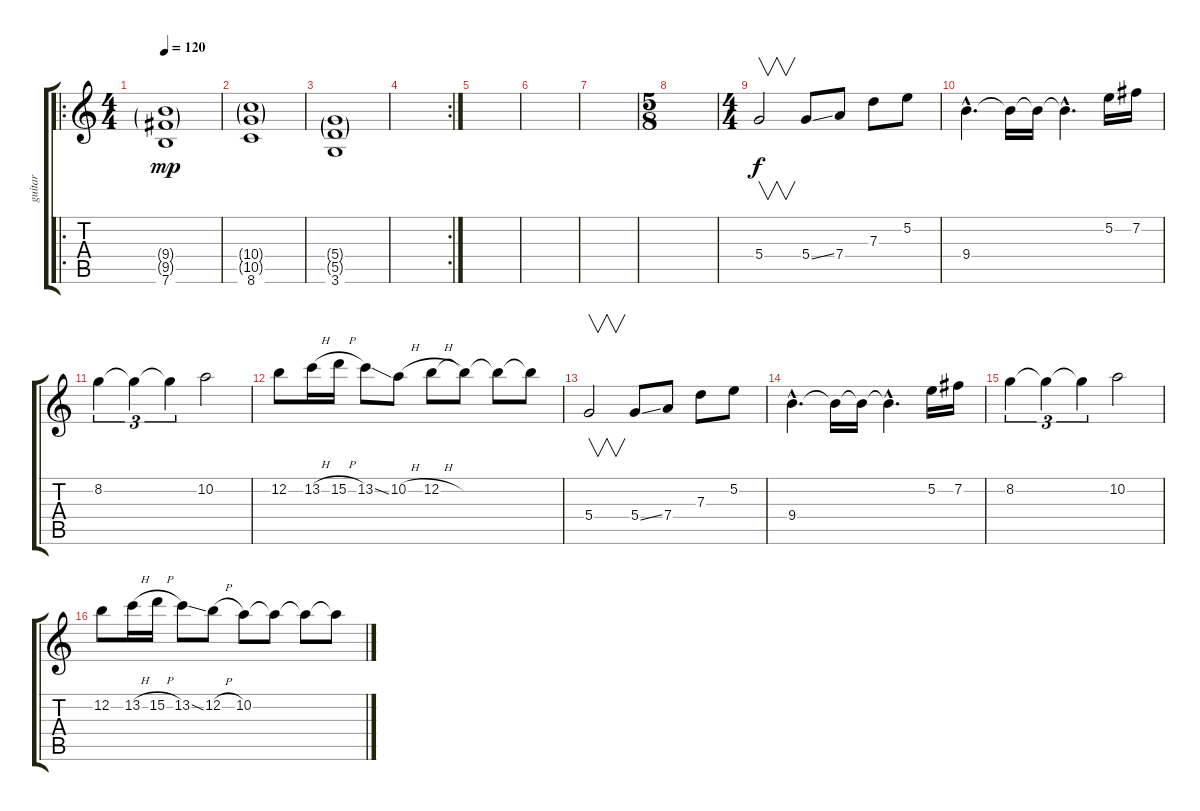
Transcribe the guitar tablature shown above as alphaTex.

\track ("guitar" "guitar") {instrument distortionguitar}
\staff {score tabs}
\tuning (E4 B3 G3 D3 A2 E2) {hide}
\ro
\ts (4 4)
\tempo 120
\clef g2
\ks c
(9.4{g} 9.5{g} 7.6).1{dy mp} |
(10.4{g} 10.5{g} 8.6).1 |
(5.4{g} 5.5{g} 3.6).1 |
\rc 2
|
|
|
|
\ts (5 8)
|
\ts (4 4)
5.4.2{v dy f instrument overdrivenguitar} 5.4{ss}.8 7.4.8 7.3.8 5.2.8 |
9.4{hac}.4{d} 9.4{t}.16 9.4{t}.16 9.4{hac t}.4{d} 5.2.16 7.2.16 |
8.2.4{tu (3 2)} 8.2{t}.4{tu (3 2)} 8.2{t}.4{tu (3 2)} 10.2.2 |
12.2.8 13.2{h}.16 15.2{h}.16 13.2{ss}.8 10.2{h}.8 12.2{h}.8 12.2{t}.8 12.2{t}.8 12.2{t}.8 |
5.4.2{v instrument overdrivenguitar} 5.4{ss}.8 7.4.8 7.3.8 5.2.8 |
9.4{hac}.4{d} 9.4{t}.16 9.4{t}.16 9.4{hac t}.4{d} 5.2.16 7.2.16 |
8.2.4{tu (3 2)} 8.2{t}.4{tu (3 2)} 8.2{t}.4{tu (3 2)} 10.2.2 |
12.2.8 13.2{h}.16 15.2{h}.16 13.2{ss}.8 12.2{h}.8 10.2.8 10.2{t}.8 10.2{t}.8 10.2{t}.8
